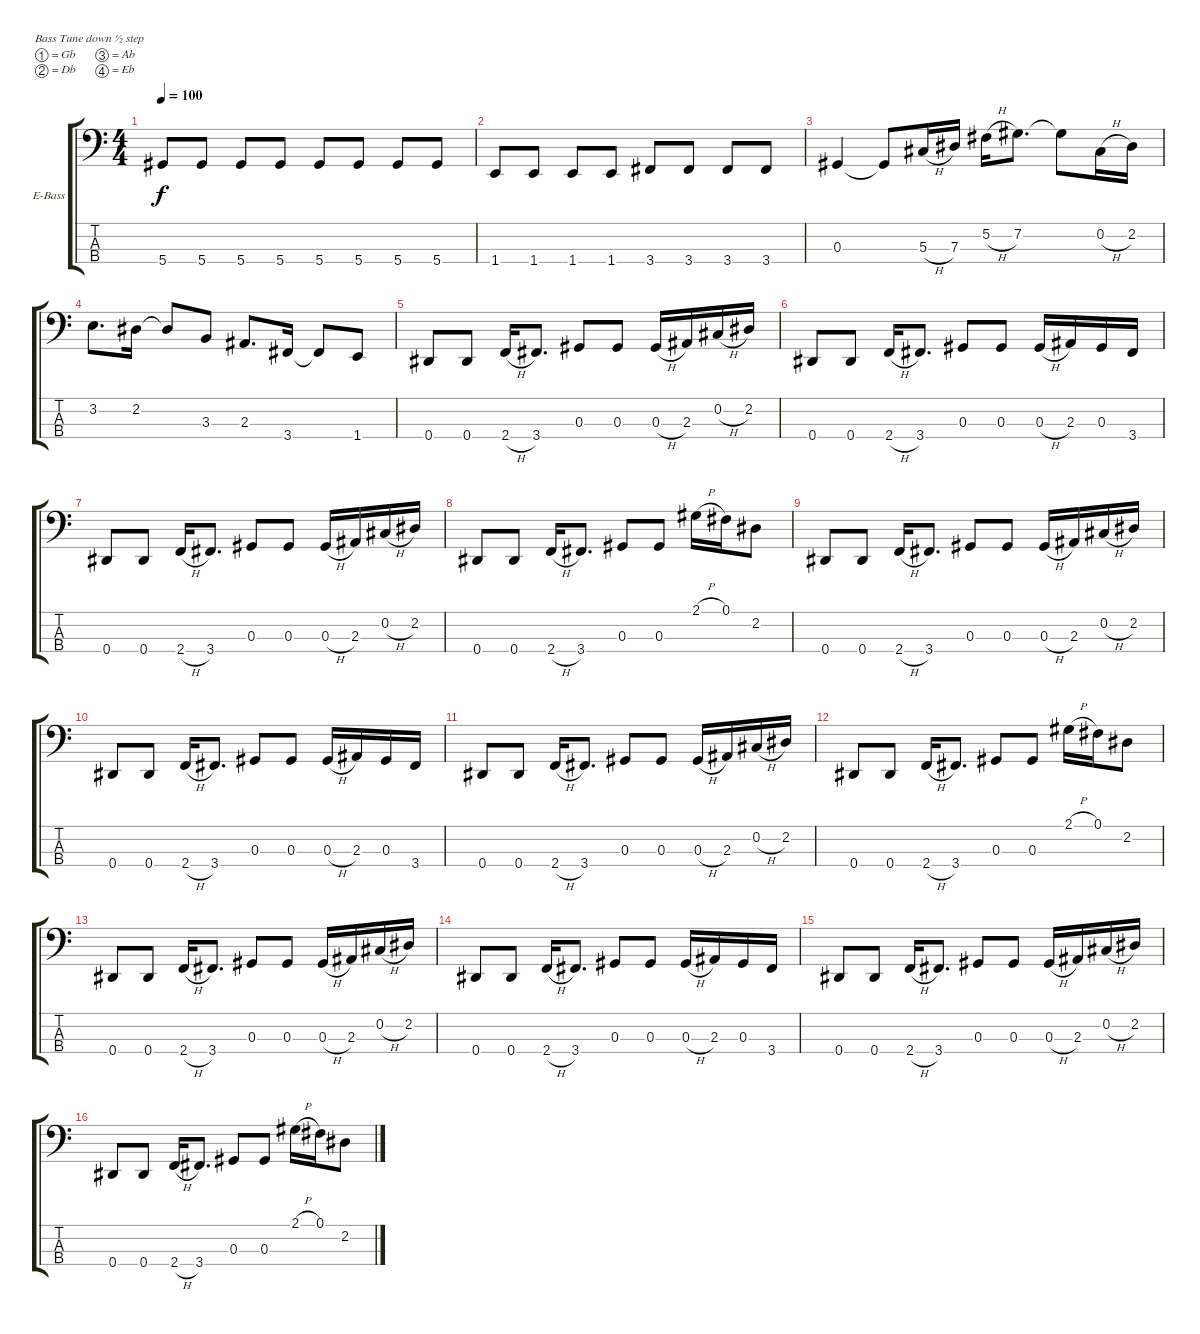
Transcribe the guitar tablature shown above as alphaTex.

\defaultSystemsLayout 4
\bracketExtendMode groupsimilarinstruments
\firstSystemTrackNameOrientation horizontal
\otherSystemsTrackNameOrientation horizontal
\track ("David Ellefson " "E-Bass") {instrument electricbassfinger}
\staff {score tabs}
\tuning (Gb2 Db2 Ab1 Eb1)
\ts (4 4)
\tempo 100
\clef f4
\scale
0.333333
\ks c
5.4.8{dy f} 5.4.8 5.4.8 5.4.8 5.4.8 5.4.8 5.4.8 5.4.8 |
\scale
0.333333 1.4.8 1.4.8 1.4.8 1.4.8 3.4.8 3.4.8 3.4.8 3.4.8 |
\scale
0.333333 0.3.4 0.3{t}.8 5.3{h}.16 7.3.16 5.2{h}.16 7.2.8{d} 7.2{t}.8 0.2{h}.16 2.2.16 |
\scale
0.333333 3.2.8{d} 2.2.16 2.2{t}.8 3.3.8 2.3.8{d} 3.4.16 3.4{t}.8 1.4.8 |
\scale
0.333333 0.4.8 0.4.8 2.4{h}.16 3.4.8{d} 0.3.8 0.3.8 0.3{h}.16 2.3.16 0.2{h}.16 2.2.16 |
\scale
0.333333 0.4.8 0.4.8 2.4{h}.16 3.4.8{d} 0.3.8 0.3.8 0.3{h}.16 2.3.16 0.3.16 3.4.16 |
\scale
0.333333 0.4.8 0.4.8 2.4{h}.16 3.4.8{d} 0.3.8 0.3.8 0.3{h}.16 2.3.16 0.2{h}.16 2.2.16 |
\scale
0.333333 0.4.8 0.4.8 2.4{h}.16 3.4.8{d} 0.3.8 0.3.8 2.1{h}.16 0.1.16 2.2.8 |
\scale
0.333333 0.4.8 0.4.8 2.4{h}.16 3.4.8{d} 0.3.8 0.3.8 0.3{h}.16 2.3.16 0.2{h}.16 2.2.16 |
\scale
0.333333 0.4.8 0.4.8 2.4{h}.16 3.4.8{d} 0.3.8 0.3.8 0.3{h}.16 2.3.16 0.3.16 3.4.16 |
\scale
0.333333 0.4.8 0.4.8 2.4{h}.16 3.4.8{d} 0.3.8 0.3.8 0.3{h}.16 2.3.16 0.2{h}.16 2.2.16 |
\scale
0.333333 0.4.8 0.4.8 2.4{h}.16 3.4.8{d} 0.3.8 0.3.8 2.1{h}.16 0.1.16 2.2.8 |
\scale
0.333333 0.4.8 0.4.8 2.4{h}.16 3.4.8{d} 0.3.8 0.3.8 0.3{h}.16 2.3.16 0.2{h}.16 2.2.16 |
\scale
0.333333 0.4.8 0.4.8 2.4{h}.16 3.4.8{d} 0.3.8 0.3.8 0.3{h}.16 2.3.16 0.3.16 3.4.16 |
\scale
0.333333 0.4.8 0.4.8 2.4{h}.16 3.4.8{d} 0.3.8 0.3.8 0.3{h}.16 2.3.16 0.2{h}.16 2.2.16 |
\scale
0.333333 0.4.8 0.4.8 2.4{h}.16 3.4.8{d} 0.3.8 0.3.8 2.1{h}.16 0.1.16 2.2.8
